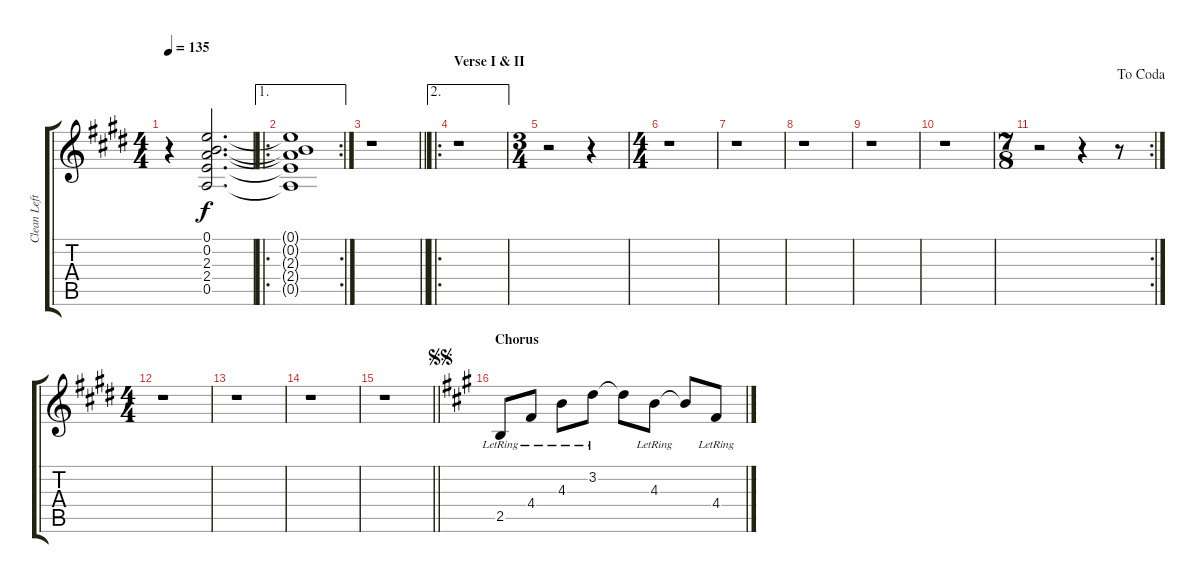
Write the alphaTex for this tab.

\track ("Clean Left" "Clean Left") {instrument electricguitarclean}
\staff {score tabs}
\tuning (E4 B3 G3 D3 A2 E2) {hide}
\ts (4 4)
\tempo 135
\clef g2
\ks e
r.4{dy f} (0.1 0.2 2.3 2.4 0.5).2{d} |
\ae 1
\ro
\rc 2
(0.1{t} 0.2{t} 2.3{t} 2.4{t} 0.5{t}).1 |
\barLineRight lightlight
r.1 |
\ae 2
\ro
\section ("" "Verse I & II")
r.1 |
\ts (3 4)
r.2 r.4 |
\ts (4 4)
r.1 |
r.1 |
r.1 |
r.1 |
r.1 |
\rc 2
\ts (7 8)
\jump dacoda
r.2 r.4 r.8 |
\ts (4 4)
r.1 |
r.1 |
r.1 |
\barLineRight lightlight
r.1 |
\section ("" "Chorus")
\jump segnosegno
\ks a
2.5{lr}.8 4.4{lr}.8 4.3{lr}.8 3.2{lr}.8 3.2{t}.8 4.3{lr}.8 4.3{t}.8 4.4{lr}.8
